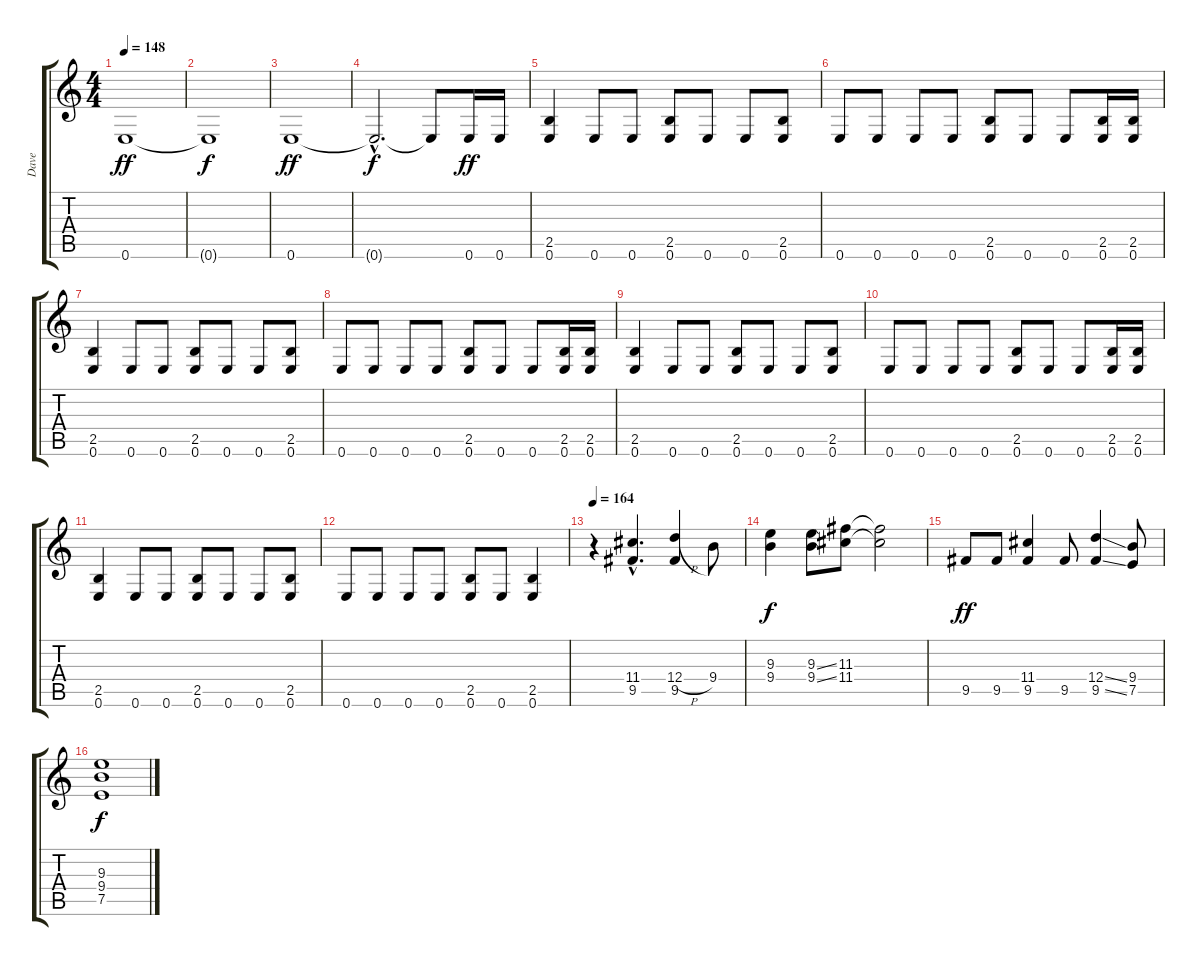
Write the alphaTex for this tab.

\track ("Dave" "Dave") {instrument distortionguitar}
\staff {score tabs}
\tuning (E4 B3 G3 D3 A2 E2) {hide}
\ts (4 4)
\tempo 148
\clef g2
\ks c
0.6.1{dy ff} |
0.6{t}.1{dy f} |
0.6.1{dy ff} |
0.6{hac t}.2{d dy f} 0.6{t}.8 0.6.16{dy ff} 0.6.16 |
(2.5 0.6).4 0.6.8 0.6.8 (2.5 0.6).8 0.6.8 0.6.8 (2.5 0.6).8 |
0.6.8 0.6.8 0.6.8 0.6.8 (2.5 0.6).8 0.6.8 0.6.8 (2.5 0.6).16 (2.5 0.6).16 |
(2.5 0.6).4 0.6.8 0.6.8 (2.5 0.6).8 0.6.8 0.6.8 (2.5 0.6).8 |
0.6.8 0.6.8 0.6.8 0.6.8 (2.5 0.6).8 0.6.8 0.6.8 (2.5 0.6).16 (2.5 0.6).16 |
(2.5 0.6).4 0.6.8 0.6.8 (2.5 0.6).8 0.6.8 0.6.8 (2.5 0.6).8 |
0.6.8 0.6.8 0.6.8 0.6.8 (2.5 0.6).8 0.6.8 0.6.8 (2.5 0.6).16 (2.5 0.6).16 |
(2.5 0.6).4 0.6.8 0.6.8 (2.5 0.6).8 0.6.8 0.6.8 (2.5 0.6).8 |
0.6.8 0.6.8 0.6.8 0.6.8 (2.5 0.6).8 0.6.8 (2.5 0.6).4 |
\tempo 164
r.4 (11.4{hac} 9.5{hac}).4{d} (12.4{h} 9.5).4 9.4.8 |
(9.3 9.4).4{dy f} (9.3{ss} 9.4{ss}).8 (11.3 11.4).8 (11.3{t} 11.4{t}).2 |
9.5.8{dy ff} 9.5.8 (11.4 9.5).4 9.5.8 (12.4{ss} 9.5{ss}).4 (9.4 7.5).8 |
(9.3 9.4 7.5).1{dy f}
